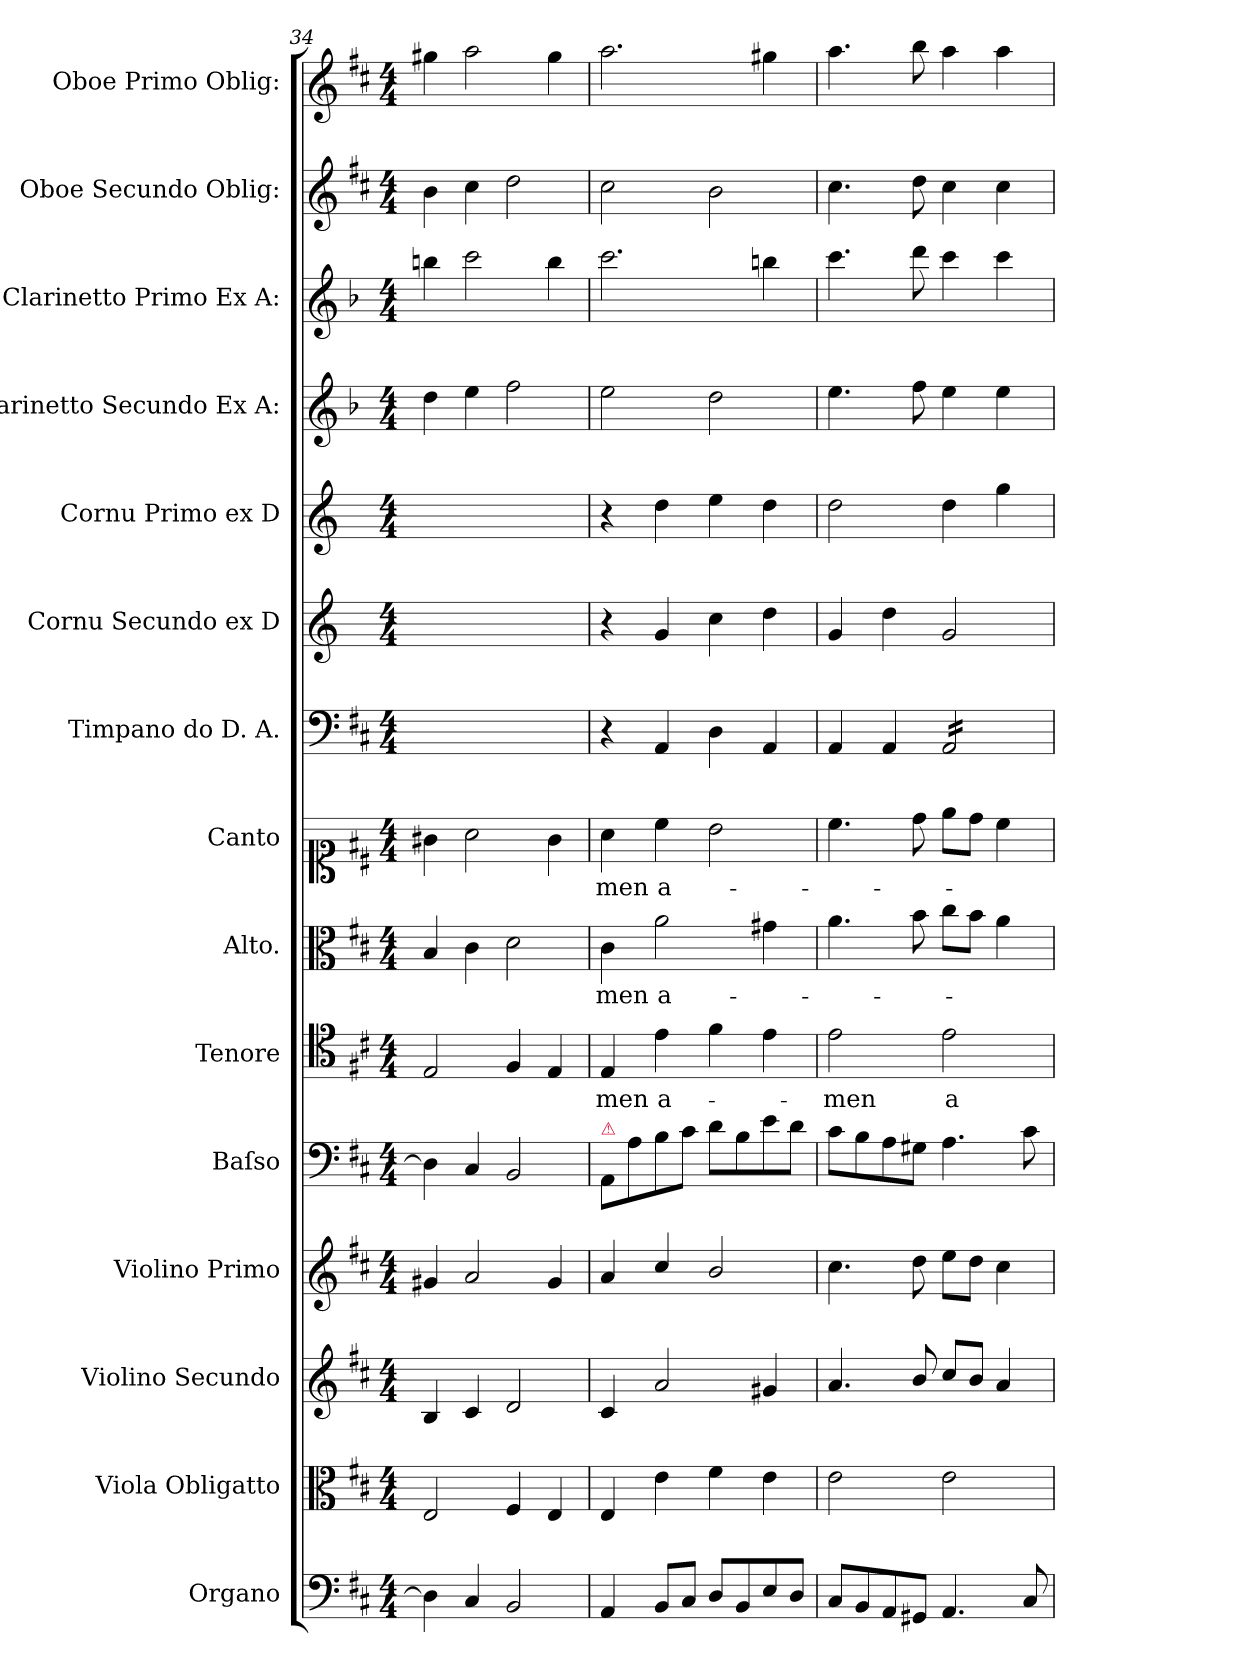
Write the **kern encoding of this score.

**kern	**kern	**kern	**kern	**kern	**kern	**text	**kern	**text	**kern	**text	**kern	**kern	**kern	**kern	**kern	**kern	**kern
*part15	*part14	*part13	*part12	*part11	*part10	*part10	*part9	*part9	*part8	*part8	*part7	*part6	*part5	*part4	*part3	*part2	*part1
*staff15	*staff14	*staff13	*staff12	*staff11	*staff10	*staff10	*staff9	*staff9	*staff8	*staff8	*staff7	*staff6	*staff5	*staff4	*staff3	*staff2	*staff1
*I"Organo	*I"Viola Obligatto	*I"Violino Secundo	*I"Violino Primo	*I"Baſso	*I"Tenore	*	*I"Alto.	*	*I"Canto	*	*I"Timpano do D. A.	*I"Cornu Secundo ex D	*I"Cornu Primo ex D	*I"Clarinetto Secundo Ex A:	*I"Clarinetto Primo Ex A:	*I"Oboe Secundo Oblig:	*I"Oboe Primo Oblig:
*I'org	*I'vla	*I'vl 2	*I'vl 1	*I'B	*I'T	*	*I'A	*	*	*	*I'timp	*	*	*I'cl 2 in A	*I'cl 1 in A	*I'ob 2	*I'ob 1
*clefF4	*clefC3	*clefG2	*clefG2	*clefF4	*clefC4	*	*clefC3	*	*clefC1	*	*clefF4	*clefG2	*clefG2	*clefG2	*clefG2	*clefG2	*clefG2
*	*	*	*	*	*	*	*	*	*	*	*	*ITrd6c10	*ITrd6c10	*ITrd2c3	*ITrd2c3	*	*
*k[f#c#]	*k[f#c#]	*k[f#c#]	*k[f#c#]	*k[f#c#]	*k[f#c#]	*	*k[f#c#]	*	*k[f#c#]	*	*k[f#c#]	*k[f#c#]	*k[f#c#]	*k[f#c#]	*k[f#c#]	*k[f#c#]	*k[f#c#]
*D:	*D:	*D:	*D:	*D:	*D:	*	*D:	*	*D:	*	*D:	*D:	*D:	*D:	*D:	*D:	*D:
*M4/4	*M4/4	*M4/4	*M4/4	*M4/4	*M4/4	*	*M4/4	*	*M4/4	*	*M4/4	*M4/4	*M4/4	*M4/4	*M4/4	*M4/4	*M4/4
=34	=34	=34	=34	=34	=34	=34	=34	=34	=34	=34	=34	=34	=34	=34	=34	=34	=34
4D\]	2E/	4B/	4g#X/	4D\]	2E/	.	4B/	.	4g#X\	.	1ryy	1ryy	1ryy	4b\	4gg#X\	4b\	4gg#X\
4C#/	.	4c#/	2a/	4C#/	.	.	4c#\	.	2a\	.	.	.	.	4cc#\	2aa\	4cc#\	2aa\
2BB/	4F#/	2d/	.	2BB/	4F#/	.	2d\	.	.	.	.	.	.	2dd\	.	2dd\	.
.	4E/	.	4g#/	.	4E/	.	.	.	4g#\	.	.	.	.	.	4gg#\	.	4gg#\
=35	=35	=35	=35	=35	=35	=35	=35	=35	=35	=35	=35	=35	=35	=35	=35	=35	=35
!	!	!	!	!LO:TX:a:color=crimson:t=⚠	!	!	!	!	!	!	!	!	!	!	!	!	!
4AA/	4E/	4c#/	4a/	8AA/L	4E/	-men	4c#\	-men	4a\	-men	4r	4r	4r	2cc#\	2.aa\	2cc#\	2.aa\
.	.	.	.	8A\	.	.	.	.	.	.	.	.	.	.	.	.	.
8BB/L	4e\	2a/	4cc#/	8B\	4e\	a-	2a\	a-	4cc#\	a-	4AA/	4A/	4e\	.	.	.	.
8C#/J	.	.	.	8c#\J	.	.	.	.	.	.	.	.	.	.	.	.	.
8D/L	4f#\	.	2b/	8d\L	4f#\	.	.	.	2b\	.	4D\	4d\	4f#\	2b\	.	2b\	.
8BB/	.	.	.	8B\	.	.	.	.	.	.	.	.	.	.	.	.	.
8E/	4e\	4g#X/	.	8e\	4e\	.	4g#X\	.	.	.	4AA/	4e\	4e\	.	4gg#X\	.	4gg#X\
8D/J	.	.	.	8d\J	.	.	.	.	.	.	.	.	.	.	.	.	.
=36	=36	=36	=36	=36	=36	=36	=36	=36	=36	=36	=36	=36	=36	=36	=36	=36	=36
8C#/L	2e\	4.a/	4.cc#\	8c#\L	2e\	-men	4.a\	.	4.cc#\	.	4AA/	4A/	2e\	4.cc#\	4.aa\	4.cc#\	4.aa\
8BB/	.	.	.	8B\	.	.	.	.	.	.	.	.	.	.	.	.	.
8AA/	.	.	.	8A\	.	.	.	.	.	.	4AA/	4e\	.	.	.	.	.
8GG#X/J	.	8b/	8dd\	8G#X\J	.	.	8b\	.	8dd\	.	.	.	.	8dd\	8bb\	8dd\	8bb\
!	!	!	!	!	!	!LO:LY:i	!	!	!	!	!	!	!	!	!	!	!
*	*	*	*	*	*	*	*	*	*	*	*tremolo	*	*	*	*	*	*
4.AA/	2e\	8cc#/L	8ee\L	4.A\	2e\	a-	8cc#\L	.	8ee\L	.	16AA/LL	2A/	4e\	4cc#\	4aa\	4cc#\	4aa\
.	.	.	.	.	.	.	.	.	.	.	16AA/	.	.	.	.	.	.
.	.	8b/J	8dd\J	.	.	.	8b\J	.	8dd\J	.	16AA/	.	.	.	.	.	.
.	.	.	.	.	.	.	.	.	.	.	16AA/	.	.	.	.	.	.
.	.	4a/	4cc#\	.	.	.	4a\	.	4cc#\	.	16AA/	.	4a\	4cc#\	4aa\	4cc#\	4aa\
.	.	.	.	.	.	.	.	.	.	.	16AA/	.	.	.	.	.	.
8C#/	.	.	.	8c#\	.	.	.	.	.	.	16AA/	.	.	.	.	.	.
.	.	.	.	.	.	.	.	.	.	.	16AA/JJ	.	.	.	.	.	.
*	*	*	*	*	*	*	*	*	*	*	*Xtremolo	*	*	*	*	*	*
=	=	=	=	=	=	=	=	=	=	=	=	=	=	=	=	=	=
*-	*-	*-	*-	*-	*-	*-	*-	*-	*-	*-	*-	*-	*-	*-	*-	*-	*-
